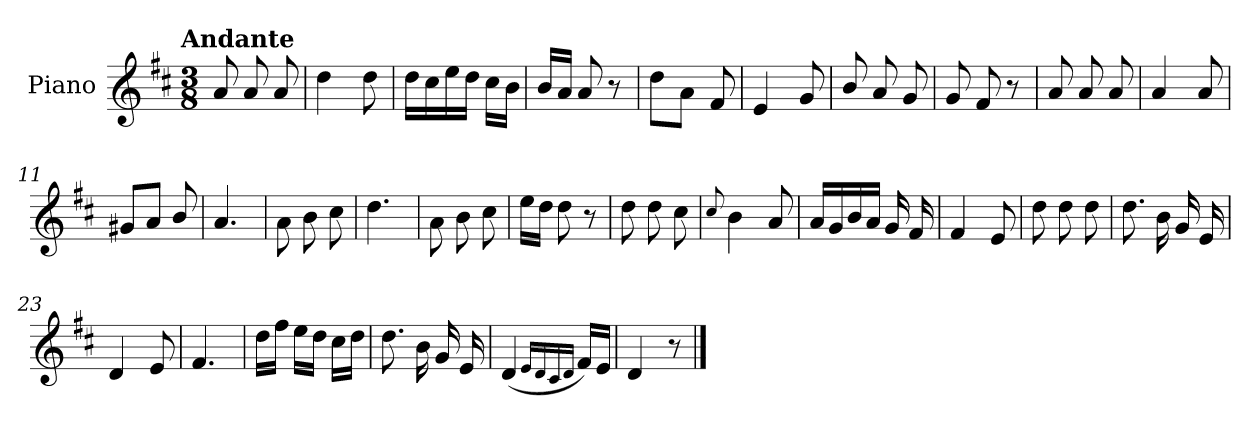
**kern
*part1
*staff1
*I"Piano
*I'Pno.
*clefG2
*k[f#c#]
!!LO:TX:omd:t=Andante
*M3/8
*MM92
=1
8a/
8a/
8a/
=2
4dd\
8dd\
=3
16dd\LL
16cc#\
16ee\
16dd\JJ
16cc#\LL
16b\JJ
=4
16b/LL
16a/JJ
8a/
8r
!!LO:LB:g=z
=5
8dd\L
8a\J
8f#/
=6
4e/
8g/
=7
8b/
8a/
8g/
=8
8g/
8f#/
8r
=9
8a/
8a/
8a/
=10
4a/
8a/
=11
8g#X/L
8a/J
8b/
!!LO:LB:g=z
=12
4.a/
=13
8a\
8b\
8cc#\
=14
4.dd\
=15
8a\
8b\
8cc#\
=16
16ee\LL
16dd\JJ
8dd\
8r
=17
8dd\
8dd\
8cc#\
=18
8qqcc#/
4b\
8a/
!!LO:LB:g=z
=19
16a/LL
16g/
16b/
16a/JJ
16g/
16f#/
=20
4f#/
8e/
=21
8dd\
8dd\
8dd\
=22
8.dd\
16b\
16g/
16e/
=23
4d/
8e/
=24
4.f#/
!!LO:LB:g=z
=25
16dd\LL
16ff#\JJ
16ee\LL
16dd\JJ
16cc#\LL
16dd\JJ
=26
8.dd\
16b\
16g/
16e/
=27
(<4d/
16qqe/LL
16qqd/
16qqc#/
16qqd/JJ
16f#/LL)
16e/JJ
=28
4d/
8r
==
*-
